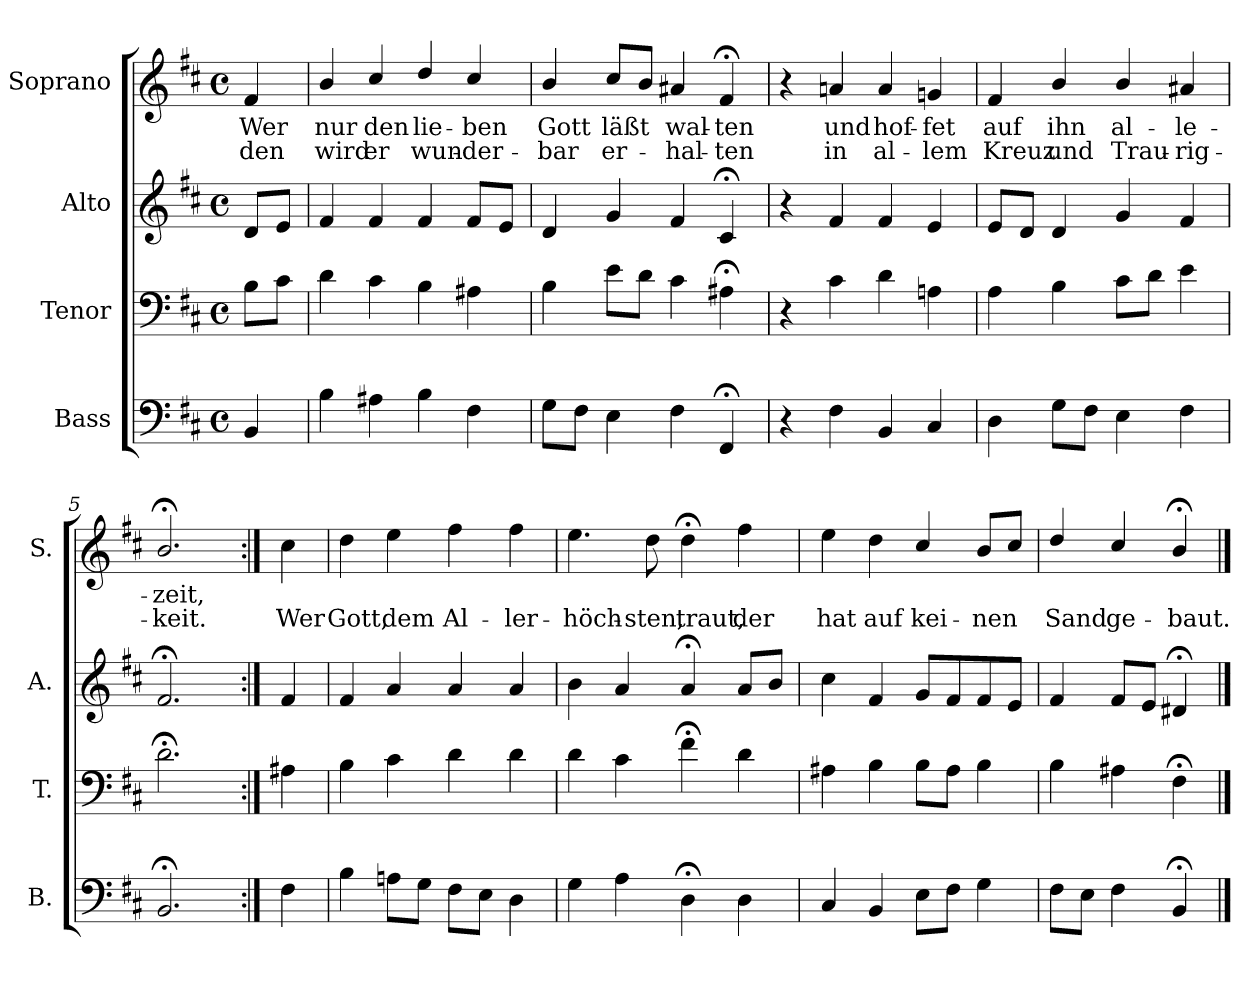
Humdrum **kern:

**kern	**kern	**kern	**kern	**text	**text
*part4	*part3	*part2	*part1	*part1	*part1
*staff4	*staff3	*staff2	*staff1	*staff1	*staff1
*I"Bass	*I"Tenor	*I"Alto	*I"Soprano	*	*
*I'B.	*I'T.	*I'A.	*I'S.	*	*
*clefF4	*clefF4	*clefG2	*clefG2	*	*
*k[f#c#]	*k[f#c#]	*k[f#c#]	*k[f#c#]	*	*
*b:	*b:	*b:	*b:	*	*
*M4/4	*M4/4	*M4/4	*M4/4	*	*
*met(c)	*met(c)	*met(c)	*met(c)	*	*
=	=	=	=	=	=
4BB/	8B\L	8d/L	4f#/	Wer	den
.	8c#\J	8e/J	.	.	.
=1	=1	=1	=1	=1	=1
4B\	4d\	4f#/	4b/	nur	wird
4A#X\	4c#\	4f#/	4cc#/	den	er
4B\	4B\	4f#/	4dd/	lie-	wun-
4F#\	4A#X\	8f#/L	4cc#/	-ben	-der-
.	.	8e/J	.	.	.
=2	=2	=2	=2	=2	=2
8G\L	4B\	4d/	4b/	Gott	-bar
8F#\J	.	.	.	.	.
4E\	8e\L	4g/	8cc#/L	läßt	er-
.	8d\J	.	8b/J	.	.
4F#\	4c#\	4f#/	4a#X/	wal-	-hal-
4FF#;</	4A#X;<\	4c#;</	4f#;</	-ten	-ten
=3	=3	=3	=3	=3	=3
4r	4r	4r	4r	.	.
4F#\	4c#\	4f#/	4an/	und	in
4BB/	4d\	4f#/	4a/	hof-	al-
4C#/	4An\	4e/	4gn/	-fet	-lem
=4	=4	=4	=4	=4	=4
4D\	4A\	8e/L	4f#/	auf	Kreuz
.	.	8d/J	.	.	.
8G\L	4B\	4d/	4b/	ihn	und
8F#\J	.	.	.	.	.
4E\	8c#\L	4g/	4b/	al-	Trau-
.	8d\J	.	.	.	.
4F#\	4e\	4f#/	4a#X/	le-	-rig-
=5	=5	=5	=5	=5	=5
2.BB;</	2.d;<\	2.f#;</	2.b;</	-zeit,	-keit.
!!LO:LB:g=z
=5a:|!	=5a:|!	=5a:|!	=5a:|!	=5a:|!	=5a:|!
4F#\	4A#X\	4f#/	4cc#\	.	Wer
=6	=6	=6	=6	=6	=6
4B\	4B\	4f#/	4dd\	.	Gott,
8An\L	4c#\	4a/	4ee\	.	dem
8G\J	.	.	.	.	.
8F#\L	4d\	4a/	4ff#\	.	Al-
8E\J	.	.	.	.	.
4D\	4d\	4a/	4ff#\	.	-ler-
=7	=7	=7	=7	=7	=7
4G\	4d\	4b\	4.ee\	.	-höch-
4A\	4c#\	4a/	.	.	.
.	.	.	8dd\	.	-sten,
4D;<\	4f#;<\	4a;</	4dd;<\	.	traut,
4D\	4d\	8a/L	4ff#\	.	der
.	.	8b/J	.	.	.
=8	=8	=8	=8	=8	=8
4C#/	4A#X\	4cc#\	4ee\	.	hat
4BB/	4B\	4f#/	4dd\	.	auf
8E\L	8B\L	8g/L	4cc#/	.	kei-
8F#\J	8A#\J	8f#/	.	.	.
4G\	4B\	8f#/	8b/L	.	-nen
.	.	8e/J	8cc#/J	.	.
=9	=9	=9	=9	=9	=9
8F#\L	4B\	4f#/	4dd/	.	Sand
8E\J	.	.	.	.	.
4F#\	4A#X\	8f#/L	4cc#/	.	ge-
.	.	8e/J	.	.	.
4BB;</	4F#;<\	4d#X;</	4b;</	.	-baut.
==	==	==	==	==	==
*-	*-	*-	*-	*-	*-
